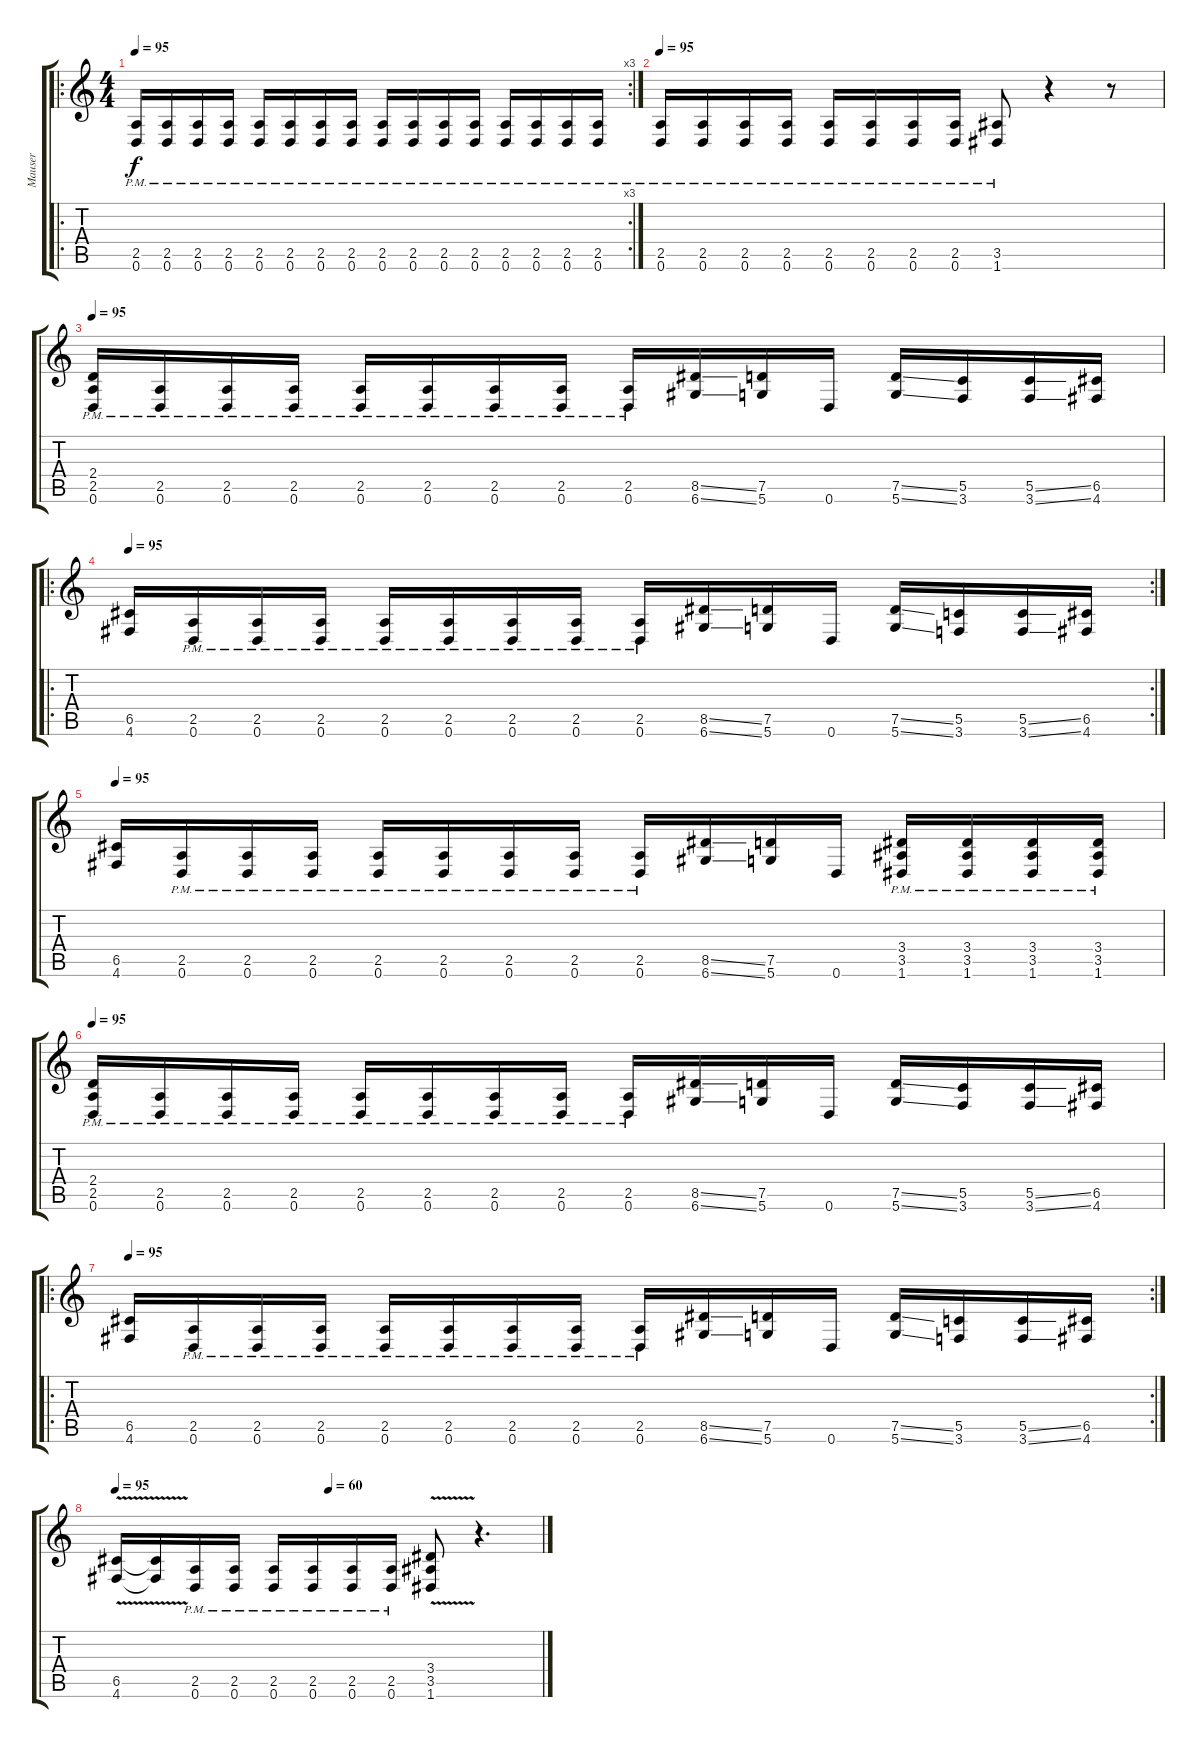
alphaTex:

\track ("Mauser" "Mauser") {instrument distortionguitar}
\staff {score tabs}
\tuning (D4 A3 F3 C3 G2 D2) {hide}
\ro
\rc 3
\ts (4 4)
\tempo 95
\clef g2
\ks c
(2.5{pm} 0.6{pm}).16{dy f} (2.5{pm} 0.6{pm}).16 (2.5{pm} 0.6{pm}).16 (2.5{pm} 0.6{pm}).16 (2.5{pm} 0.6{pm}).16 (2.5{pm} 0.6{pm}).16 (2.5{pm} 0.6{pm}).16 (2.5{pm} 0.6{pm}).16 (2.5{pm} 0.6{pm}).16 (2.5{pm} 0.6{pm}).16 (2.5{pm} 0.6{pm}).16 (2.5{pm} 0.6{pm}).16 (2.5{pm} 0.6{pm}).16 (2.5{pm} 0.6{pm}).16 (2.5{pm} 0.6{pm}).16 (2.5{pm} 0.6{pm}).16 |
\tempo 95
(2.5{pm} 0.6{pm}).16 (2.5{pm} 0.6{pm}).16 (2.5{pm} 0.6{pm}).16 (2.5{pm} 0.6{pm}).16 (2.5{pm} 0.6{pm}).16 (2.5{pm} 0.6{pm}).16 (2.5{pm} 0.6{pm}).16 (2.5{pm} 0.6{pm}).16 (3.5{pm} 1.6{pm}).8 r.4 r.8 |
\tempo 95
(2.4 2.5{pm} 0.6{pm}).16 (2.5{pm} 0.6{pm}).16 (2.5{pm} 0.6{pm}).16 (2.5{pm} 0.6{pm}).16 (2.5{pm} 0.6{pm}).16 (2.5{pm} 0.6{pm}).16 (2.5{pm} 0.6{pm}).16 (2.5{pm} 0.6{pm}).16 (2.5{pm} 0.6{pm}).16 (8.5{ss} 6.6{ss}).16 (7.5 5.6).16 0.6.16 (7.5{ss} 5.6{ss}).16 (5.5 3.6).16 (5.5{ss} 3.6{ss}).16 (6.5 4.6).16 |
\ro
\rc 2
\tempo 95
(6.5 4.6).16 (2.5{pm} 0.6{pm}).16 (2.5{pm} 0.6{pm}).16 (2.5{pm} 0.6{pm}).16 (2.5{pm} 0.6{pm}).16 (2.5{pm} 0.6{pm}).16 (2.5{pm} 0.6{pm}).16 (2.5{pm} 0.6{pm}).16 (2.5{pm} 0.6{pm}).16 (8.5{ss} 6.6{ss}).16 (7.5 5.6).16 0.6.16 (7.5{ss} 5.6{ss}).16 (5.5 3.6).16 (5.5{ss} 3.6{ss}).16 (6.5 4.6).16 |
\tempo 95
(6.5 4.6).16 (2.5{pm} 0.6{pm}).16 (2.5{pm} 0.6{pm}).16 (2.5{pm} 0.6{pm}).16 (2.5{pm} 0.6{pm}).16 (2.5{pm} 0.6{pm}).16 (2.5{pm} 0.6{pm}).16 (2.5{pm} 0.6{pm}).16 (2.5{pm} 0.6{pm}).16 (8.5{ss} 6.6{ss}).16 (7.5 5.6).16 0.6.16 (3.4{pm} 3.5{pm} 1.6{pm}).16 (3.4{pm} 3.5{pm} 1.6{pm}).16 (3.4{pm} 3.5{pm} 1.6{pm}).16 (3.4{pm} 3.5{pm} 1.6{pm}).16 |
\tempo 95
(2.4 2.5{pm} 0.6{pm}).16 (2.5{pm} 0.6{pm}).16 (2.5{pm} 0.6{pm}).16 (2.5{pm} 0.6{pm}).16 (2.5{pm} 0.6{pm}).16 (2.5{pm} 0.6{pm}).16 (2.5{pm} 0.6{pm}).16 (2.5{pm} 0.6{pm}).16 (2.5{pm} 0.6{pm}).16 (8.5{ss} 6.6{ss}).16 (7.5 5.6).16 0.6.16 (7.5{ss} 5.6{ss}).16 (5.5 3.6).16 (5.5{ss} 3.6{ss}).16 (6.5 4.6).16 |
\ro
\rc 2
\tempo 95
(6.5 4.6).16 (2.5{pm} 0.6{pm}).16 (2.5{pm} 0.6{pm}).16 (2.5{pm} 0.6{pm}).16 (2.5{pm} 0.6{pm}).16 (2.5{pm} 0.6{pm}).16 (2.5{pm} 0.6{pm}).16 (2.5{pm} 0.6{pm}).16 (2.5{pm} 0.6{pm}).16 (8.5{ss} 6.6{ss}).16 (7.5 5.6).16 0.6.16 (7.5{ss} 5.6{ss}).16 (5.5 3.6).16 (5.5{ss} 3.6{ss}).16 (6.5 4.6).16 |
\tempo 95
\tempo (60 0.5)
(6.5 4.6{v}).16 (6.5{t} 4.6{t}).16 (2.5{pm} 0.6{pm}).16 (2.5{pm} 0.6{pm}).16 (2.5{pm} 0.6{pm}).16 (2.5{pm} 0.6{pm}).16 (2.5{pm} 0.6{pm}).16 (2.5{pm} 0.6{pm}).16 (3.4{v} 3.5 1.6).8 r.4{d}
